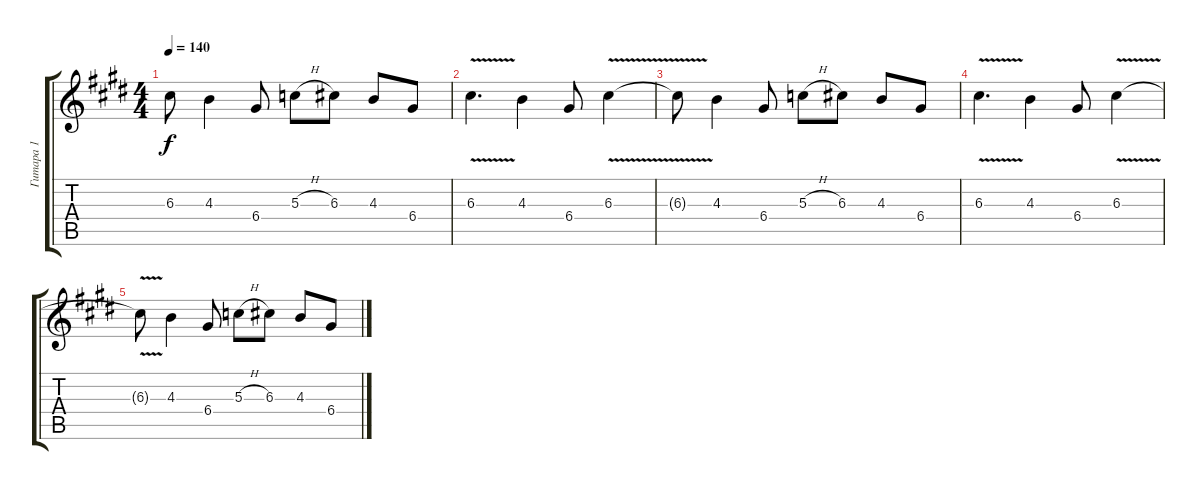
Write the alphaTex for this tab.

\track ("Гитара 1" "Гитара 1") {instrument distortionguitar}
\staff {score tabs}
\tuning (E4 B3 G3 D3 A2 E2) {hide}
\ts (4 4)
\tempo 140
\clef g2
\ks c#minor
6.3{t}.8{dy f} 4.3.4 6.4.8 5.3{h}.8 6.3.8 4.3.8 6.4.8 |
6.3{v}.4{d} 4.3.4 6.4.8 6.3{v}.4 |
6.3{t}.8 4.3.4 6.4.8 5.3{h}.8 6.3.8 4.3.8 6.4.8 |
6.3{v}.4{d} 4.3.4 6.4.8 6.3{v}.4 |
6.3{t}.8 4.3.4 6.4.8 5.3{h}.8 6.3.8 4.3.8 6.4.8
